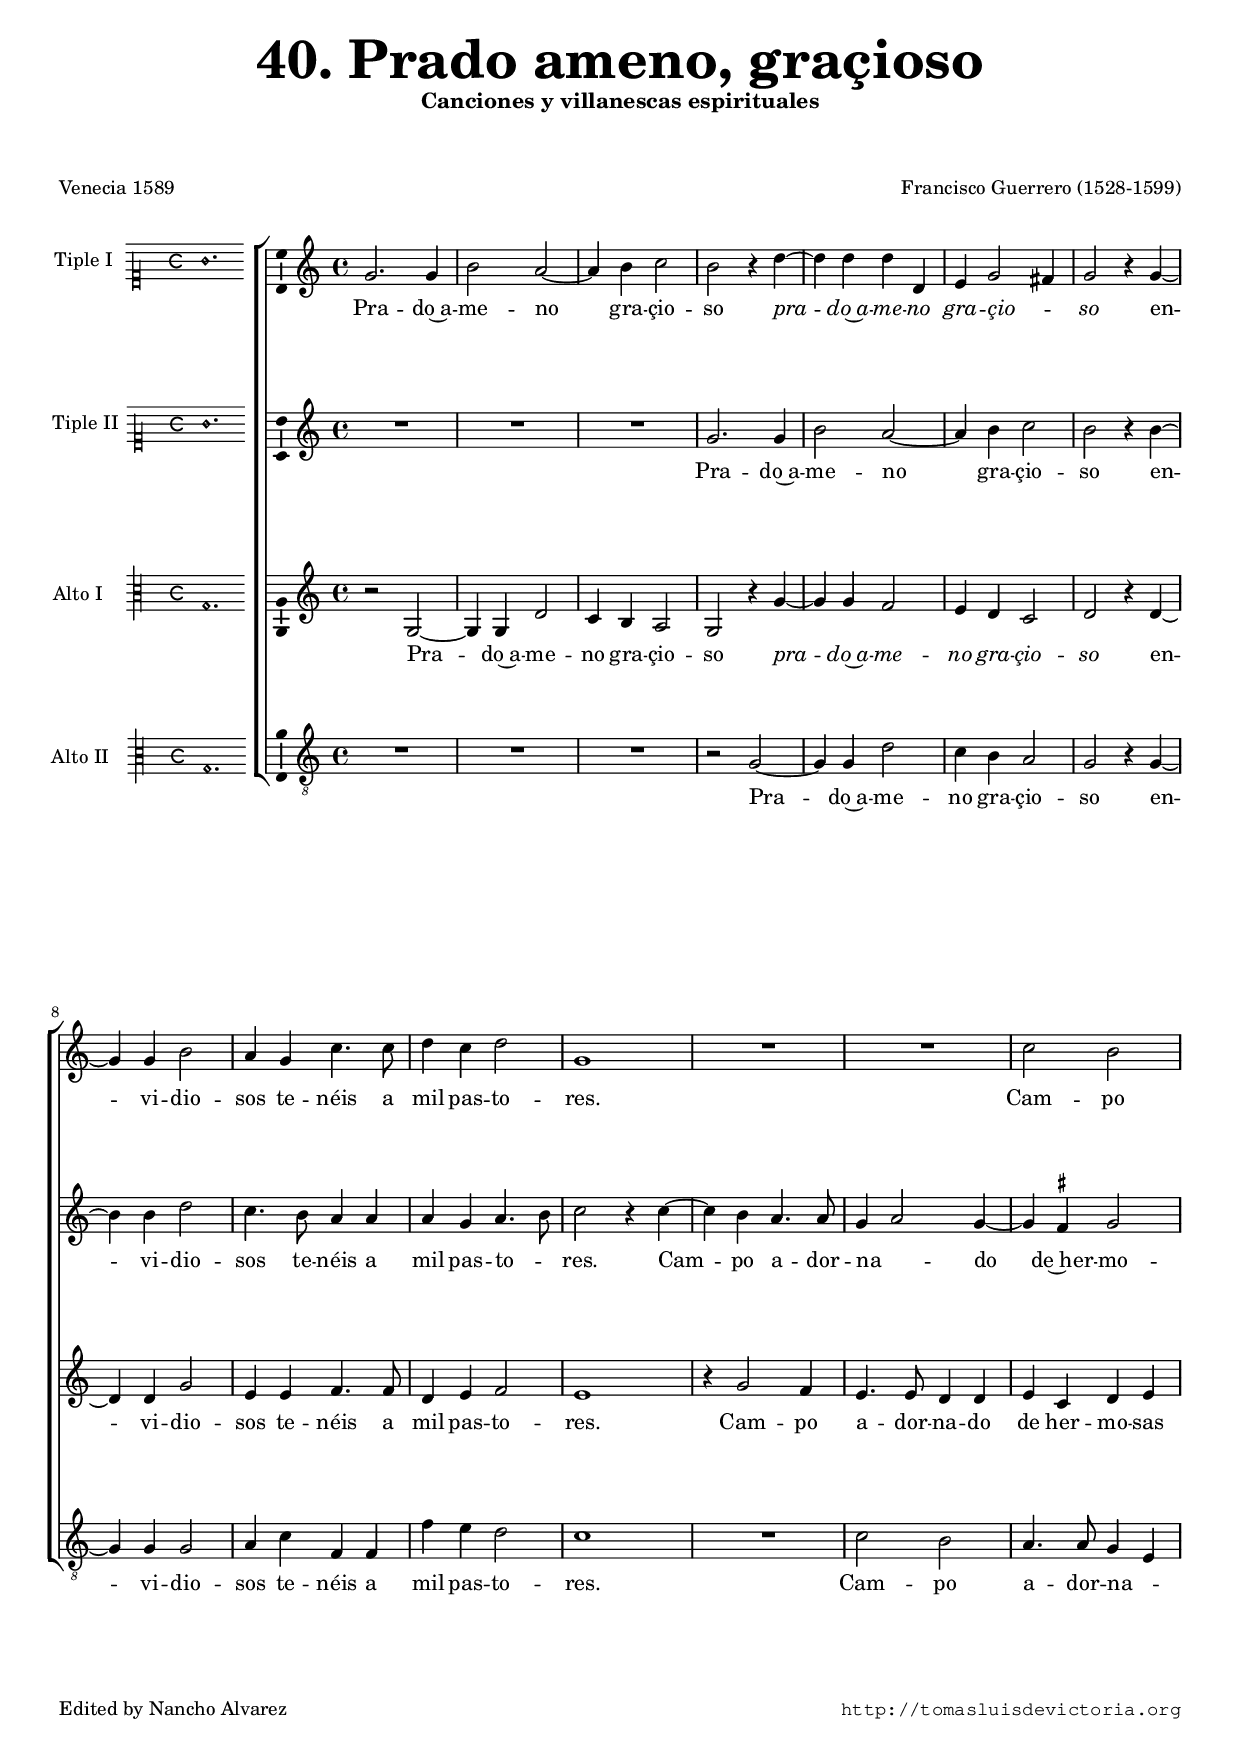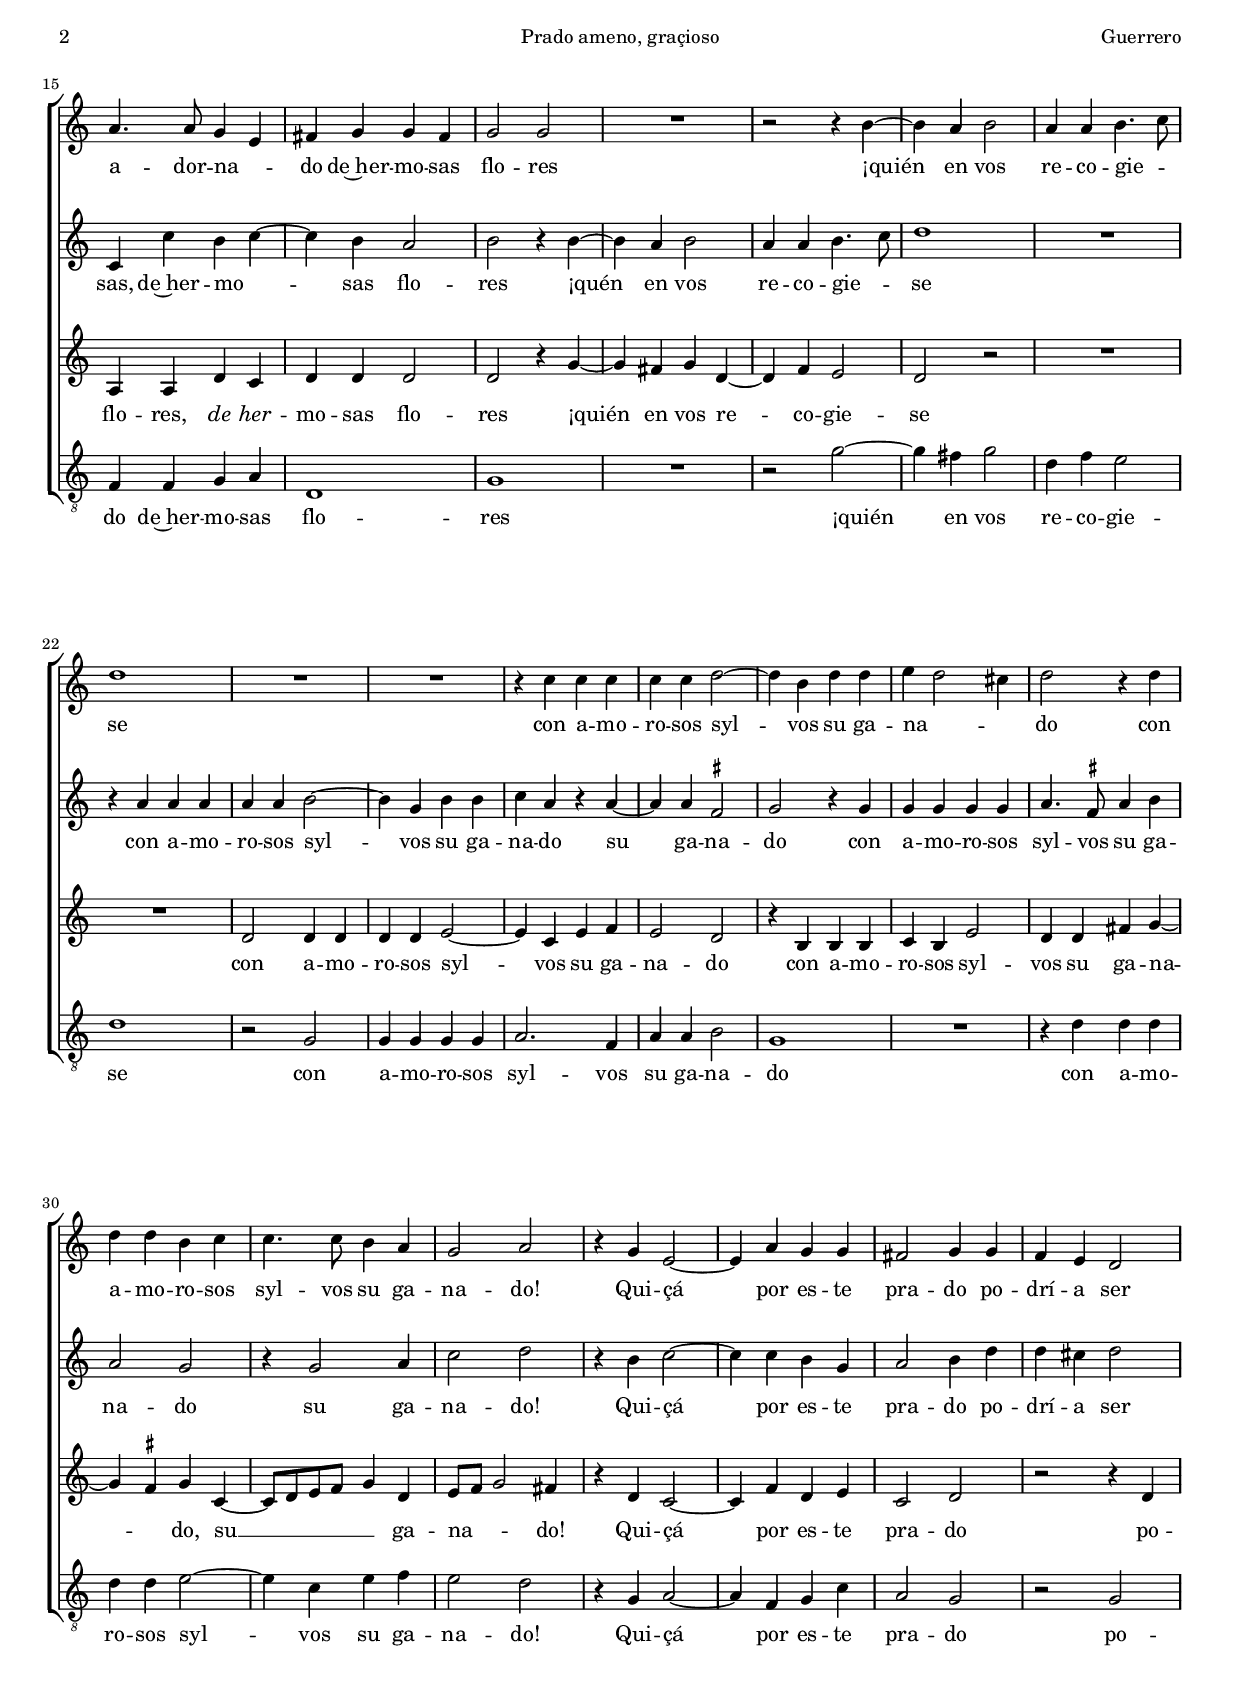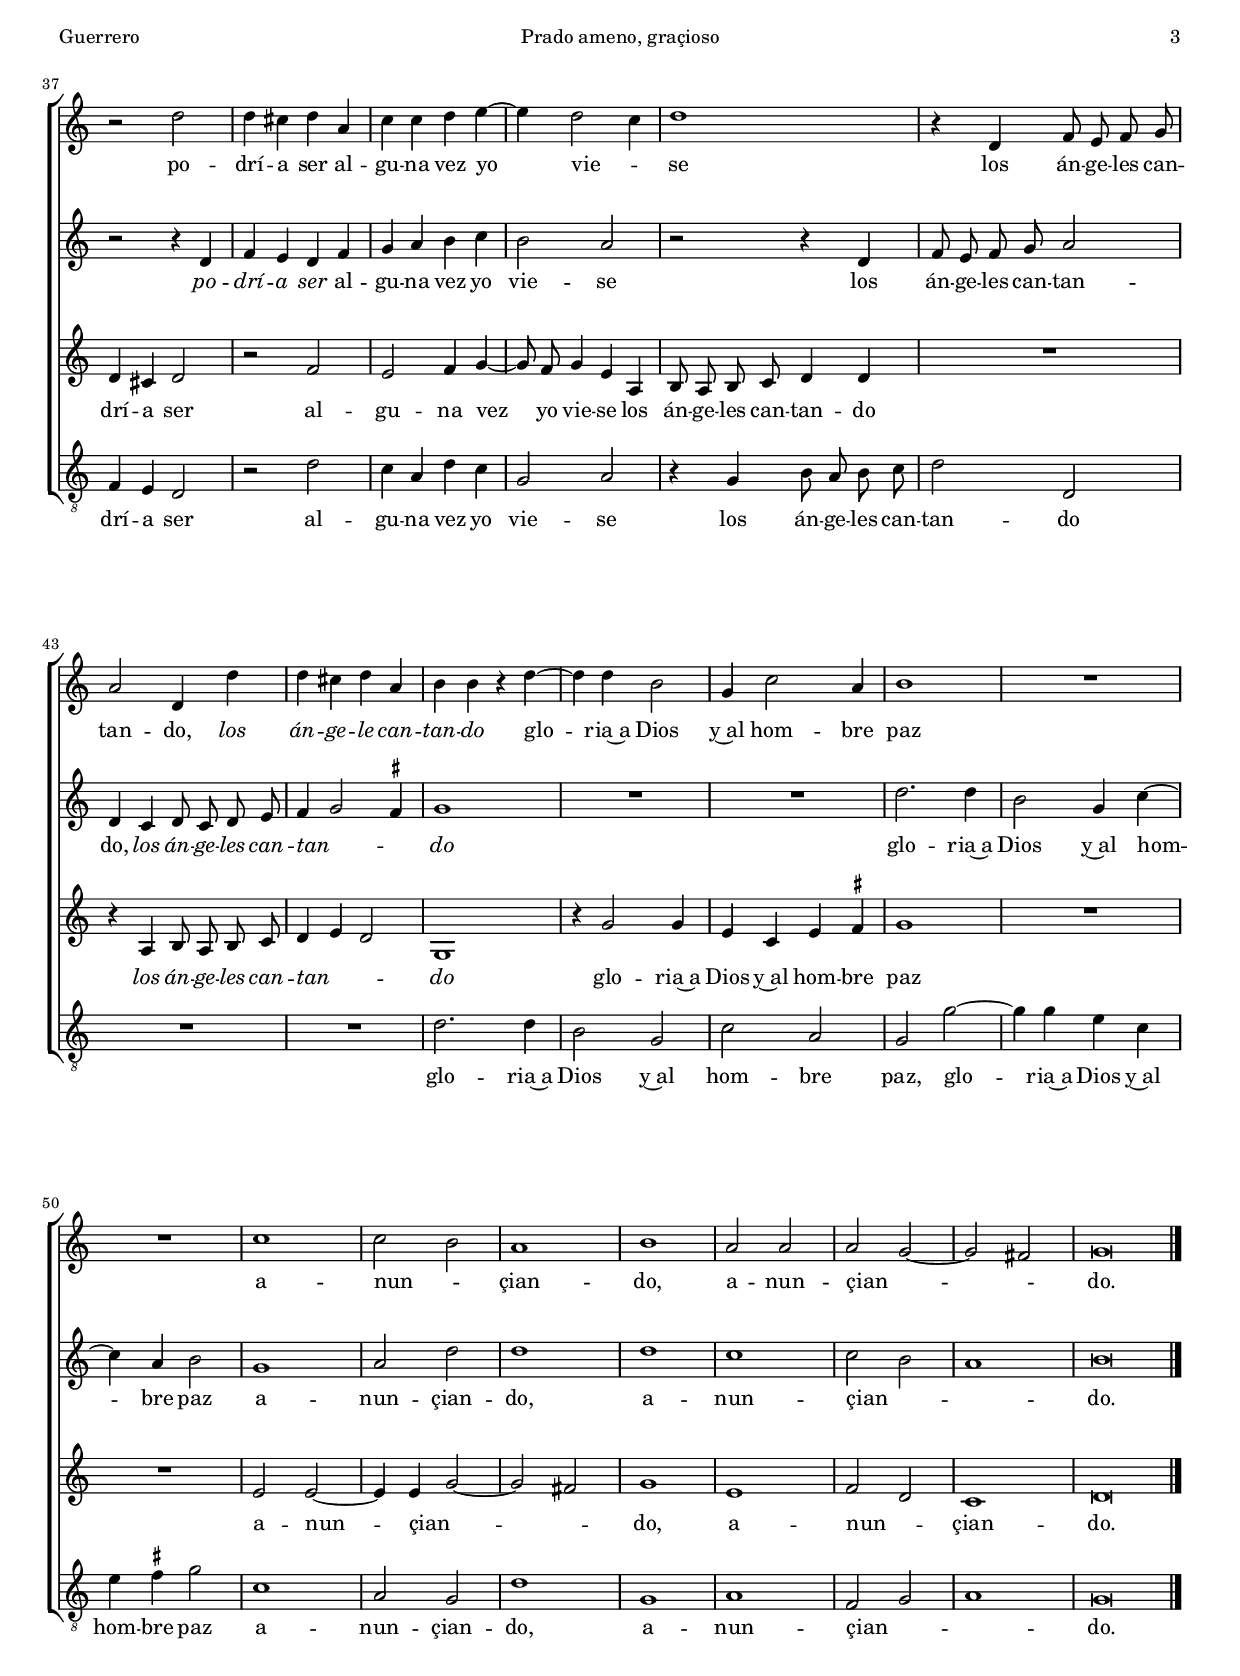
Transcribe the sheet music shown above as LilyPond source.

\version "2.18.0"

#(set-default-paper-size "a4")
#(set-global-staff-size 16.6)
#(ly:set-option 'point-and-click #f)
%mobile -s15.5 -i3.2

italicas=\override LyricText.font-shape = #'italic
rectas=\override LyricText.font-shape = #'upright
ss=\once \set suggestAccidentals = ##t
incipitwidth = 20

htitle="Prado ameno, graçioso"
hcomposer="Guerrero"

\header {
	title=\markup{\fontsize #5 "40. Prado ameno, graçioso"}
	subtitle=\markup{"Canciones y villanescas espirituales" }
	subsubtitle=\markup{\null \vspace #2 }
	composer="Francisco Guerrero (1528-1599)"
        pdfauthor=\composer
	%opus="(-)"
	poet=\markup{"Venecia 1589"}
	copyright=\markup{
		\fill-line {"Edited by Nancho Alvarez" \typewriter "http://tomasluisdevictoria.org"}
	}
%	tagline=""
}


global={\key c \major \time 4/4 \skip 1*58 \bar "|." }

cantus=\relative c''{
	g2. g4
	b2 a ~
	a4 b c2
	b r4 d ~
	d d d d,
	e g2 fis4
	g2 r4 g ~
	g g b2
	a4 g c4. c8
	d4 c d2
	g,1
	R1*2
	c2 b
	a4. a8 g4 e 
	fis g g fis
	g2 g
	R1
	r2 r4 b ~
	b a b2
	a4 a b4. c8
	d1
	R1*2
	r4 c c c
	c c d2 ~
	d4 b d d
	e d2 cis4
	d2 r4 d
	d d b c
	c4. c8 b4 a
	g2 a
	r4 g e2 ~
	e4 a g g
	fis2 g4 g
	f e d2
	r2 d'
	d4 cis d a
	c c d e ~
	e4 d2 c4
	d1
	r4 d, f8 e f g
	a2 d,4 d'
	d cis d a 
	b b r4 d ~
	d d b2
	g4 c2 a4
	b1
	R1*2
	c1
	c2 b
	a1 
	b
	a2 a 
	a g ~
	g fis
	g\breve*1/2
}

cantusdos=\relative c''{
	R1*3
	g2. g4
	b2 a ~
	a4 b c2
	b r4 b ~
	b b d2
	c4. b8 a4 a
	a g a4. b8
	c2 r4 c ~
	c b a4. a8
	g4 a2 g4 ~
	g \ss fis g2
	c,4 c' b c ~
	c b a2
	b r4 b ~
	b a b2
	a4 a b4. c8
	d1
	R1
	r4 a a a
	a a b2 ~
	b4 g b b
	c a r a ~
	a a \ss fis2
	g2 r4 g
	g g g g
	a4. \ss fis8 a4 b
	a2 g
	r4 g2 a4
	c2 d
	r4 b c2 ~
	c4 c b g
	a2 b4 d 
	d cis d2
	r2 r4 d,
	f e d f
	g a b c
	b2 a
	r2 r4 d,
	f8 e f g a2
	d,4 c d8 c d e
	f4 g2 \ss fis4
	g1
	R1*2
	d'2. d4
	b2 g4 c ~
	c a b2
	g1
	a2 d 
	d1
	d
	c
	c2 b
	a1 
	b\breve*1/2
}

altus=\relative c'{
	r2 g ~
	g4 g d'2
	c4 b a2
	g r4 g' ~
	g4 g f2
	e4 d c2
	d r4 d ~
	d d g2
	e4 e f4. f8
	d4 e f2
	e1
	r4 g2 f4
	e4. e8 d4 d
	e c d e 
	a, a d c
	d d d2
	d r4g ~
	g fis g d ~
	d f e2
	d r
	R1*2
	d2 d4 d
	d d e2 ~
	e4 c e f
	e2 d
	r4 b b b
	c b e2
	d4 d fis g ~
	g \ss fis g c, ~
	c8[ d e f] g4 d
	e8[ f] g2 fis4
	r4 d c2 ~
	c4 f d e
	c2 d
	r2 r4 d
	d cis d2
	r2 f
	e f4 g ~
	g8 f g4 e a,
	b8 a b c d4 d
	R1
	r4 a4 b8 a b c d4 e d2
	g,1
	r4 g'2 g4
	e4 c e \ss fis
	g1
	R1*2
	e2 e ~
	e4 e g2 ~
	g fis
	g1 
	e
	f2 d
	c1
	d\breve*1/2
}

tenor=\relative c'{
	R1*3
	r2 g ~
	g4 g d'2
	c4 b a2
	g r4 g ~
	g g g2
	a4 c f, f
	f' e d2
	c1
	R1
	c2 b
	a4. a8 g4 e
	f4 f g a
	d,1
	g
	R1
	r2 g' ~
	g4 fis g2
	d4 f e2
	d1
	r2 g,
	g4 g g g 
	a2. f4
	a4 a b2
	g1
	R1
	r4 d' d d
	d d e2 ~
	e4 c e f
	e2 d
	r4 g, a2 ~
	a4 f g c
	a2 g
	r g
	f4 e d2
	r2 d'
	c4 a d c
	g2 a
	r4 g b8 a b c 
	d2 d,
	R1*2
	d'2. d4
	b2 g
	c2 a
	g g' ~
	g4 g e c
	e \ss fis g2
	c,1
	a2 g
	d'1
	g,
	a
	f2 g
	a1
	g\breve*1/2
}


textocantus=\lyricmode{
Pra -- do~a -- me -- no gra -- çio -- so
\italicas
pra -- do~a -- me -- no gra -- çio -- _ so
\rectas
en -- vi -- dio -- sos te -- néis a mil pas -- to -- res. % enbidiosos
Cam -- po a -- dor -- na -- _ do de~her -- mo -- sas flo -- res
¡quién en vos re -- co -- gie -- _ se
con a -- mo -- ro -- sos syl -- vos su ga -- na -- _ _ do
con a -- mo -- ro -- sos syl -- vos su ga -- na -- do!
Qui -- çá por es -- te pra -- do po -- drí -- a ser
po -- drí -- a ser al -- gu -- na vez yo vie -- _ se
los án -- ge -- les can -- tan -- do,
\italicas
los án -- ge -- le can -- tan -- do
\rectas
glo -- ria~a Dios y~al hom -- bre paz
a -- nun -- _ çian -- do,
a -- nun -- çian -- _ _ do.
}

textocantusdos=\lyricmode{
Pra -- do~a -- me -- no gra -- çio -- so
en -- vi -- dio -- sos te -- néis a mil pas -- to -- _ res.
Cam -- po a -- dor -- na -- _ do de~her -- mo -- sas,
de~her -- mo -- _ sas flo -- res % CSIC de~her -- mo -- sas sas flo -- res
¡quén en vos re -- co -- gie -- _ se
con a -- mo -- ro -- sos syl -- vos su ga -- na -- do
su ga -- na -- do
con a -- mo -- ro -- sos syl -- vos su ga -- na -- do
su ga -- na -- do!
Qui -- çá por es -- te pra -- do po -- drí -- a ser
\italicas
po -- drí -- a ser
\rectas
al -- gu -- na vez yo vie -- se
los án -- ge -- les can -- tan -- do,
\italicas
los án -- ge -- les can -- tan -- _ _ do
\rectas
glo -- ria~a Dios y~al hom -- bre paz a -- nun -- çian -- do,
a -- nun -- çian -- _ _ do.
}

textoaltus=\lyricmode{
Pra -- do~a -- me -- no gra -- çio -- so
\italicas
pra -- do~a -- me -- no gra -- çio -- so
\rectas
en -- vi -- dio -- sos te -- néis a mil pas -- to -- res.
Cam -- po a -- dor -- na -- do de her -- mo -- sas flo -- res,
\italicas de her -- \rectas mo -- sas flo -- res % de~her -- _ 
¡quién en vos re -- co -- gie -- se
con a -- mo -- ro -- sos syl -- vos su ga -- na -- do
con a -- mo -- ro -- sos syl -- vos su ga -- na -- _ do,
su __ _ ga -- na -- _ do!
Qui -- çá por es -- te pra -- do
po -- drí -- a ser
al -- gu -- na vez yo vie -- se los án -- ge -- les can -- tan -- do
\italicas
los án -- ge -- les can -- tan -- _ _ do
\rectas
glo -- ria~a Dios y~al hom -- bre paz
a -- nun -- çian -- _ _ do,
a -- nun -- _ çian -- do.
}

textotenor=\lyricmode{
Pra -- do~a -- me -- no gra -- çio -- so
en -- vi -- dio -- sos te -- néis a mil pas -- to -- res.
Cam -- po a -- dor -- na -- _ do de~her -- mo -- sas flo -- res
¡quién en vos re -- co -- gie -- se
con a -- mo -- ro -- sos syl -- vos su ga -- na -- do
con a -- mo -- ro -- sos syl -- vos su ga -- na -- do!
Qui -- çá por es -- te pra -- do
po -- drí -- a ser
al -- gu -- na vez yo vie -- se
los án -- ge -- les can -- tan -- do
glo -- ria~a Dios y~al hom -- bre paz,
glo -- ria~a Dios y~al hom -- bre paz
a -- nun -- çian -- do,
a -- nun -- çian -- _ _ do.
}

incipitcantus=\markup{
	\score{
		{ 
		\set Staff.instrumentName="Tiple I  "
		\override NoteHead.style = #'neomensural
		\override Rest.style = #'neomensural
		\override Staff.TimeSignature.style = #'neomensural
		\cadenzaOn 
		\clef "petrucci-c1"
		\key c \major
		\time 4/4
		g'1.
		} 
	\layout {
		\context {\Voice
			\remove Ligature_bracket_engraver
			\consists Mensural_ligature_engraver
		}
		line-width=\incipitwidth
		indent = 0
	}
	}
}

incipitcantusdos=\markup{
	\score{
		{ 
		\set Staff.instrumentName="Tiple II "
		\override NoteHead.style = #'neomensural
		\override Rest.style = #'neomensural
		\override Staff.TimeSignature.style = #'neomensural
		\cadenzaOn 
		\clef "petrucci-c1"
		\key c \major
		\time 4/4
		g'1.
		} 
	\layout {
		\context {\Voice
			\remove Ligature_bracket_engraver
			\consists Mensural_ligature_engraver
		}
		line-width=\incipitwidth
		indent = 0
	}
	}
}

incipitaltus=\markup{
	\score{
		{ 
		\set Staff.instrumentName="Alto I    "
		\override NoteHead.style = #'neomensural
		\override Rest.style = #'neomensural
		\override Staff.TimeSignature.style = #'neomensural
		\cadenzaOn 
		\clef "petrucci-c3"
		\key c \major
		\time 4/4
		g1.
		} 
	\layout {
		\context {\Voice
			\remove Ligature_bracket_engraver
			\consists Mensural_ligature_engraver
		}
		line-width=\incipitwidth
		indent = 0
	}
	}
}

incipittenor=\markup{
	\score{
		{ 
		\set Staff.instrumentName="Alto II   "
		\override NoteHead.style = #'neomensural 
		\override Rest.style = #'neomensural
		\override Staff.TimeSignature.style = #'neomensural
		\cadenzaOn 
		\clef "petrucci-c3"
		\key c \major
		\time 4/4
		g1.
		} 
	\layout {
		\context {\Voice
			\remove Ligature_bracket_engraver
			\consists Mensural_ligature_engraver
		}
		line-width=\incipitwidth
		indent=0
	}
	}
}



\score {\transpose c' c'{
\new ChoirStaff<<

	\new Staff <<\global
	\new Voice="v1" {
		\set Staff.instrumentName=\incipitcantus
		\clef "treble"
		\cantus }
	\new Lyrics \lyricsto "v1" {\textocantus }
	>>

	\new Staff <<\global
	\new Voice="v5" {
		\set Staff.instrumentName=\incipitcantusdos
		\clef "treble"
		\cantusdos }
	\new Lyrics \lyricsto "v5" {\textocantusdos }
	>>

	\new Staff <<\global
	\new Voice="v2" {
		\set Staff.instrumentName=\incipitaltus
		\clef "treble"
		\altus }
	\new Lyrics \lyricsto "v2" {\textoaltus }
	>>
	
	\new Staff <<\global
	\new Voice="v3" {
		\set Staff.instrumentName=\incipittenor
		\clef "G_8"
		\tenor }
	\new Lyrics \lyricsto "v3" {\textotenor }
	>>

	
>>

	}%transpose

\layout{ 
	\context {\Lyrics 
		\override VerticalAxisGroup.staff-affinity = #UP
		\override VerticalAxisGroup.nonstaff-relatedstaff-spacing =
			#'((basic-distance . 0) (minimum-distance . 0) (padding . 1))
		\override LyricText.font-size = #1.2
		\override LyricHyphen.minimum-distance = #0.5
	}
	\context {\Score 
		tempoHideNote = ##t
		\override BarNumber.padding = #2 
	}
	\context {\Voice 
		%melismaBusyProperties = #'()
		autoBeaming = ##f
	}
	\context {\Staff 
                %\RemoveEmptyStaves
                %\override VerticalAxisGroup.remove-first = ##t
		\override VerticalAxisGroup.staff-staff-spacing =
			#'((basic-distance . 11) (minimum-distance . 0) (padding . 1))
		\consists Ambitus_engraver 
		\override LigatureBracket.padding = #1
	}
}

%\midi { \mtempo }

}


\paper{
	evenHeaderMarkup=\markup  \fill-line { \fromproperty #'page:page-number-string \htitle \hcomposer }
	oddHeaderMarkup= \markup  \fill-line { \on-the-fly #not-first-page \hcomposer \on-the-fly #not-first-page \htitle \on-the-fly #not-first-page \fromproperty #'page:page-number-string }
	%system-count=20
	%page-count = 8
	ragged-last-bottom = ##f
	indent=3.5\cm
	system-system-spacing =
	#'((basic-distance . 20) (minimum-distance . 0) (padding . 5))
	top-system-spacing = % header
	#'((basic-distance . 9) (minimum-distance . 0) (padding . 0))
	last-bottom-spacing = % footer
	#'((basic-distance . 12) (minimum-distance . 0) (padding . 0))
	markup-system-spacing.padding = #1.5
}
